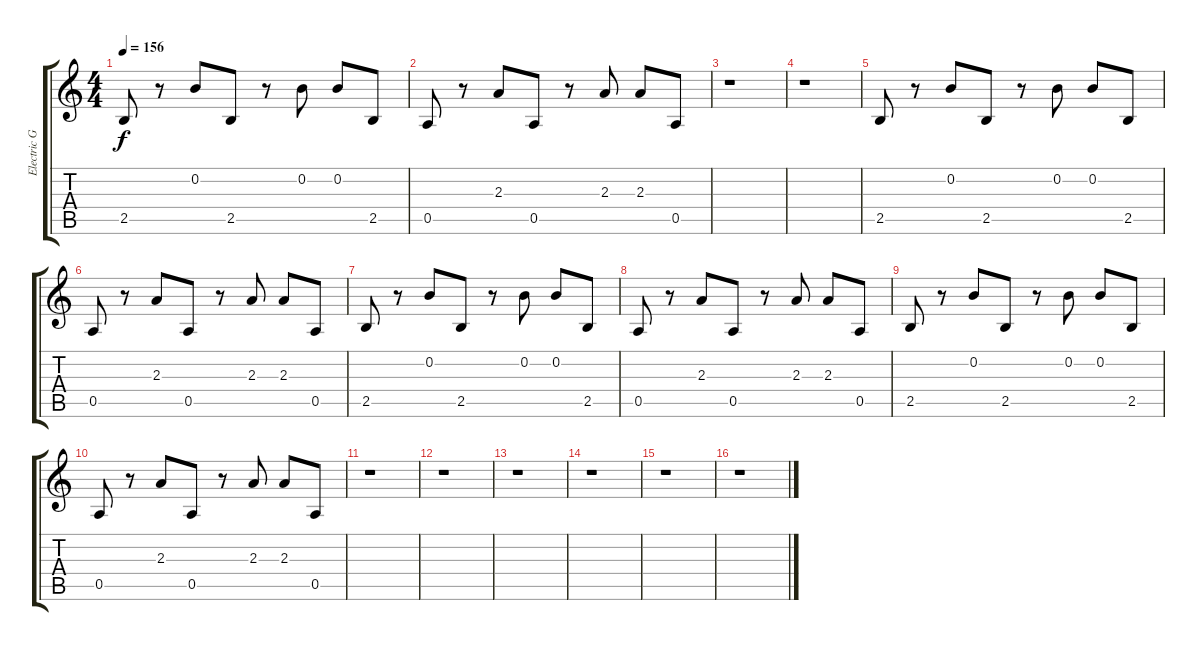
\track ("Electric Guitar" "Electric G") {instrument overdrivenguitar}
\staff {score tabs}
\tuning (E4 B3 G3 D3 A2 E2) {hide}
\ts (4 4)
\tempo 156
\clef g2
\ks c
2.5.8{dy f} r.8 0.2.8 2.5.8 r.8 0.2.8 0.2.8 2.5.8 |
0.5.8 r.8 2.3.8 0.5.8 r.8 2.3.8 2.3.8 0.5.8 |
r.1 |
r.1 |
2.5.8 r.8 0.2.8 2.5.8 r.8 0.2.8 0.2.8 2.5.8 |
0.5.8 r.8 2.3.8 0.5.8 r.8 2.3.8 2.3.8 0.5.8 |
2.5.8 r.8 0.2.8 2.5.8 r.8 0.2.8 0.2.8 2.5.8 |
0.5.8 r.8 2.3.8 0.5.8 r.8 2.3.8 2.3.8 0.5.8 |
2.5.8 r.8 0.2.8 2.5.8 r.8 0.2.8 0.2.8 2.5.8 |
0.5.8 r.8 2.3.8 0.5.8 r.8 2.3.8 2.3.8 0.5.8 |
r.1 |
r.1 |
r.1 |
r.1 |
r.1 |
r.1
